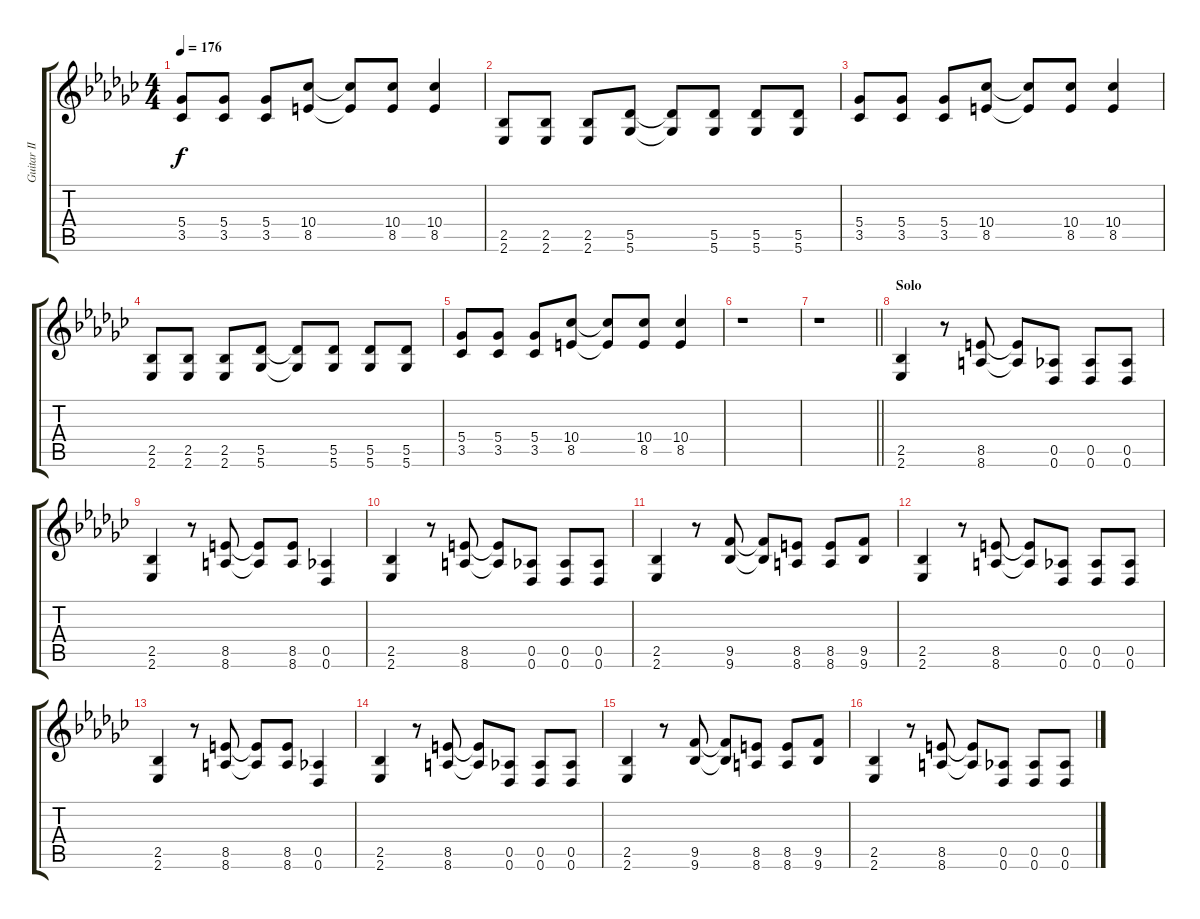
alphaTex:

\track ("Guitar II" "Guitar II") {instrument distortionguitar}
\staff {score tabs}
\tuning (Eb4 Bb3 Gb3 Db3 Ab2 Db2) {hide}
\ts (4 4)
\tempo 176
\clef g2
\ks ebminor
(5.4 3.5).8{dy f} (5.4 3.5).8 (5.4 3.5).8 (10.4 8.5).8 (10.4{t} 8.5{t}).8 (10.4 8.5).8 (10.4 8.5).4 |
(2.5 2.6).8 (2.5 2.6).8 (2.5 2.6).8 (5.5 5.6).8 (5.5{t} 5.6{t}).8 (5.5 5.6).8 (5.5 5.6).8 (5.5 5.6).8 |
(5.4 3.5).8 (5.4 3.5).8 (5.4 3.5).8 (10.4 8.5).8 (10.4{t} 8.5{t}).8 (10.4 8.5).8 (10.4 8.5).4 |
(2.5 2.6).8 (2.5 2.6).8 (2.5 2.6).8 (5.5 5.6).8 (5.5{t} 5.6{t}).8 (5.5 5.6).8 (5.5 5.6).8 (5.5 5.6).8 |
(5.4 3.5).8 (5.4 3.5).8 (5.4 3.5).8 (10.4 8.5).8 (10.4{t} 8.5{t}).8 (10.4 8.5).8 (10.4 8.5).4 |
r.1 |
\barLineRight lightlight
r.1 |
\section ("" "Solo")
(2.5 2.6).4 r.8 (8.5 8.6).8 (8.5{t} 8.6{t}).8 (0.5 0.6).8 (0.5 0.6).8 (0.5 0.6).8 |
(2.5 2.6).4 r.8 (8.5 8.6).8 (8.5{t} 8.6{t}).8 (8.5 8.6).8 (0.5 0.6).4 |
(2.5 2.6).4 r.8 (8.5 8.6).8 (8.5{t} 8.6{t}).8 (0.5 0.6).8 (0.5 0.6).8 (0.5 0.6).8 |
(2.5 2.6).4 r.8 (9.5 9.6).8 (9.5{t} 9.6{t}).8 (8.5 8.6).8 (8.5 8.6).8 (9.5 9.6).8 |
(2.5 2.6).4 r.8 (8.5 8.6).8 (8.5{t} 8.6{t}).8 (0.5 0.6).8 (0.5 0.6).8 (0.5 0.6).8 |
(2.5 2.6).4 r.8 (8.5 8.6).8 (8.5{t} 8.6{t}).8 (8.5 8.6).8 (0.5 0.6).4 |
(2.5 2.6).4 r.8 (8.5 8.6).8 (8.5{t} 8.6{t}).8 (0.5 0.6).8 (0.5 0.6).8 (0.5 0.6).8 |
(2.5 2.6).4 r.8 (9.5 9.6).8 (9.5{t} 9.6{t}).8 (8.5 8.6).8 (8.5 8.6).8 (9.5 9.6).8 |
(2.5 2.6).4 r.8 (8.5 8.6).8 (8.5{t} 8.6{t}).8 (0.5 0.6).8 (0.5 0.6).8 (0.5 0.6).8
